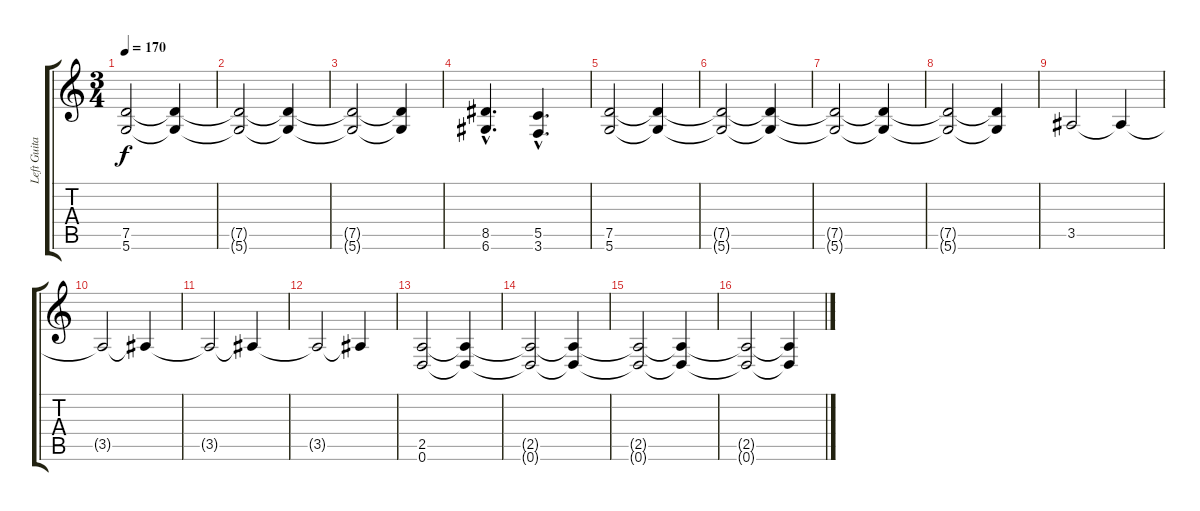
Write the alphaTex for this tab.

\track ("Left Guitar" "Left Guita") {instrument distortionguitar}
\staff {score tabs}
\tuning (D4 A3 F3 C3 G2 D2) {hide}
\ts (3 4)
\tempo 170
\clef g2
\ks c
(7.5 5.6).2{dy f} (7.5{t} 5.6{t}).4 |
(7.5{t} 5.6{t}).2 (7.5{t} 5.6{t}).4 |
(7.5{t} 5.6{t}).2 (7.5{t} 5.6{t}).4 |
(8.5{hac} 6.6{hac}).4{d} (5.5{hac} 3.6{hac}).4{d} |
(7.5 5.6).2 (7.5{t} 5.6{t}).4 |
(7.5{t} 5.6{t}).2 (7.5{t} 5.6{t}).4 |
(7.5{t} 5.6{t}).2 (7.5{t} 5.6{t}).4 |
(7.5{t} 5.6{t}).2 (7.5{t} 5.6{t}).4 |
3.5.2 3.5{t}.4 |
3.5{t}.2 3.5{t}.4 |
3.5{t}.2 3.5{t}.4 |
3.5{t}.2 3.5{t}.4 |
(2.5 0.6).2 (2.5{t} 0.6{t}).4 |
(2.5{t} 0.6{t}).2 (2.5{t} 0.6{t}).4 |
(2.5{t} 0.6{t}).2 (2.5{t} 0.6{t}).4 |
(2.5{t} 0.6{t}).2 (2.5{t} 0.6{t}).4
